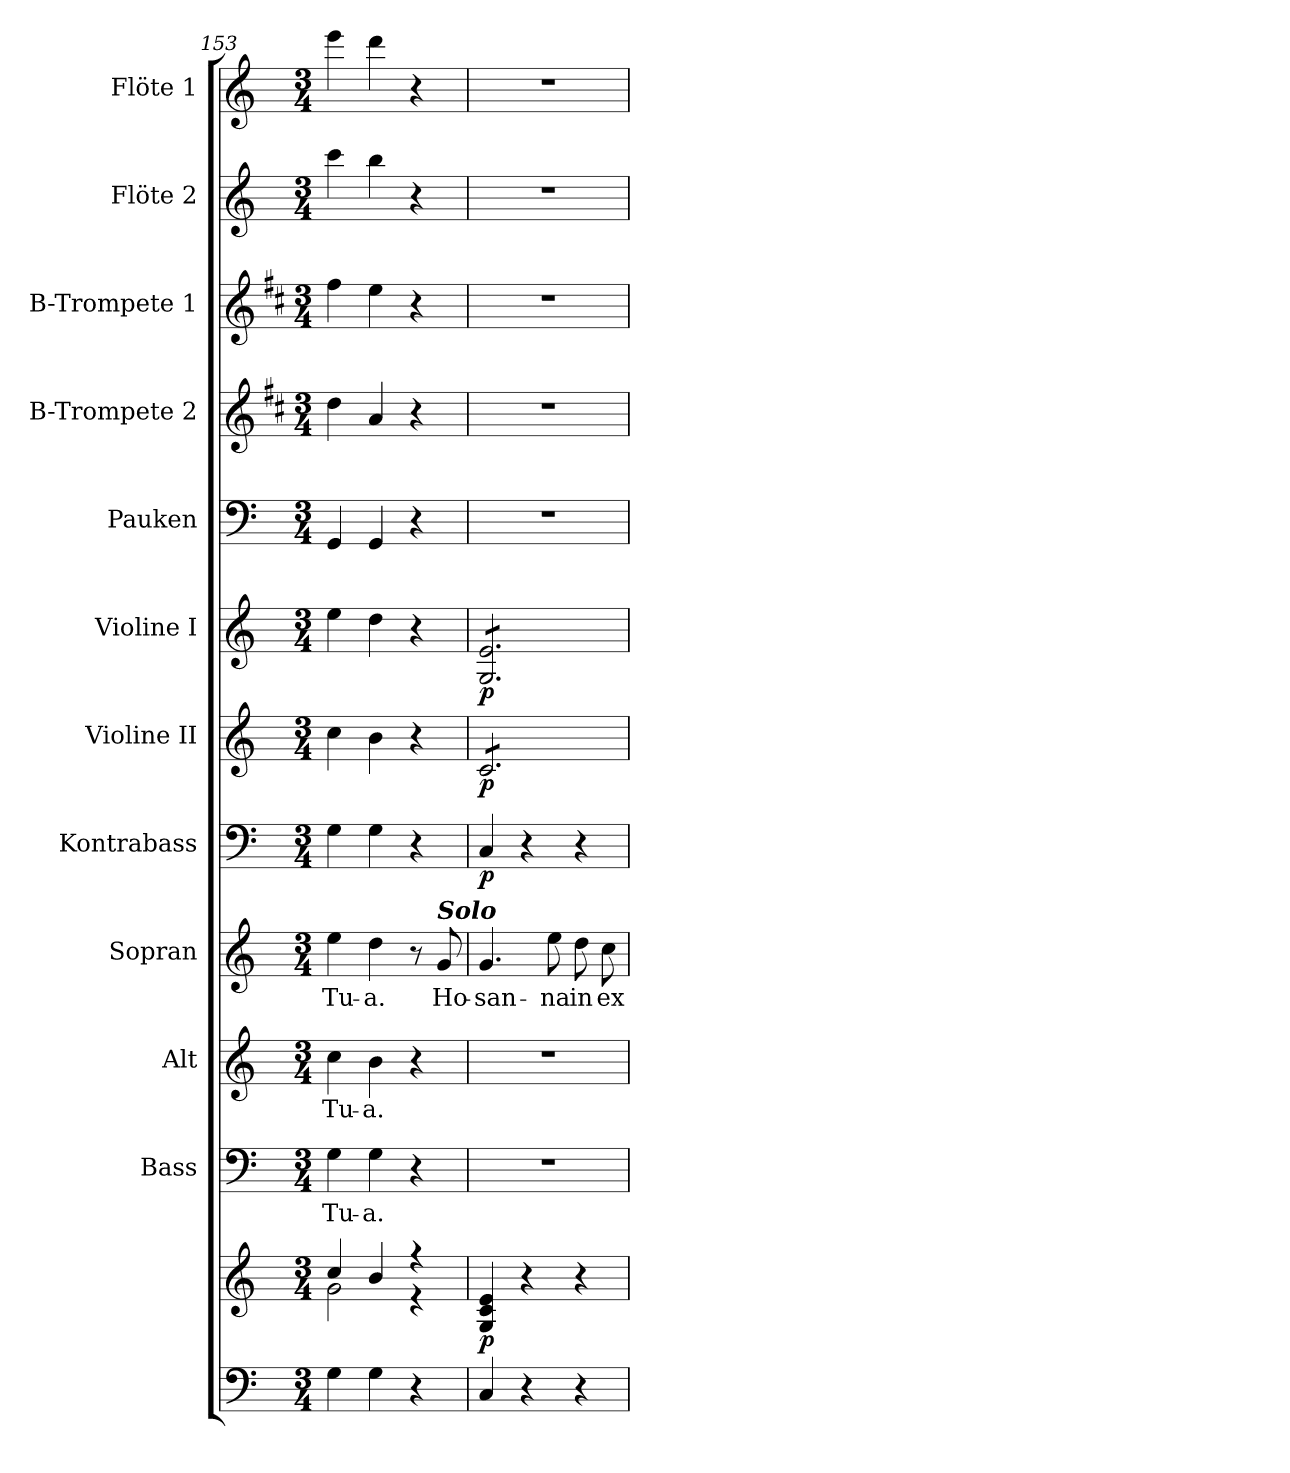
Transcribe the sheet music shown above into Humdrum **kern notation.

**kern	**kern	**dynam	**kern	**text	**kern	**text	**kern	**text	**kern	**dynam	**kern	**dynam	**kern	**dynam	**kern	**kern	**kern	**kern	**kern
*part12	*part12	*part12	*part11	*part11	*part10	*part10	*part9	*part9	*part8	*part8	*part7	*part7	*part6	*part6	*part5	*part4	*part3	*part2	*part1
*staff13	*staff12	*staff12/13	*staff11	*staff11	*staff10	*staff10	*staff9	*staff9	*staff8	*staff8	*staff7	*staff7	*staff6	*staff6	*staff5	*staff4	*staff3	*staff2	*staff1
*	*	*	*I"Bass	*	*I"Alt	*	*I"Sopran	*	*I"Kontrabass	*	*I"Violine II	*	*I"Violine I	*	*I"Pauken	*I"B-Trompete 2	*I"B-Trompete 1	*I"Flöte 2	*I"Flöte 1
*	*	*	*I'B.	*	*I'A.	*	*I'S.	*	*I'Kb.	*	*I'Vl. II	*	*I'Vl. I	*	*I'Pk.	*I'B Trp. 2	*I'B Trp. 1	*I'Fl. 2	*I'Fl. 1
*clefF4	*clefG2	*	*clefF4	*	*clefG2	*	*clefG2	*	*clefF4	*	*clefG2	*	*clefG2	*	*clefF4	*clefG2	*clefG2	*clefG2	*clefG2
*	*	*	*	*	*	*	*	*	*ITrd7c12	*	*	*	*	*	*	*ITrd1c2	*ITrd1c2	*	*
*k[]	*k[]	*	*k[]	*	*k[]	*	*k[]	*	*k[]	*	*k[]	*	*k[]	*	*k[]	*k[]	*k[]	*k[]	*k[]
*C:	*C:	*	*C:	*	*C:	*	*C:	*	*C:	*	*C:	*	*C:	*	*C:	*C:	*C:	*C:	*C:
*M3/4	*M3/4	*	*M3/4	*	*M3/4	*	*M3/4	*	*M3/4	*	*M3/4	*	*M3/4	*	*M3/4	*M3/4	*M3/4	*M3/4	*M3/4
=153	=153	=153	=153	=153	=153	=153	=153	=153	=153	=153	=153	=153	=153	=153	=153	=153	=153	=153	=153
*	*^	*	*	*	*	*	*	*	*	*	*	*	*	*	*	*	*	*	*
!	!	!	!	!	!LO:LY:b	!	!LO:LY:b	!	!LO:LY:b	!	!	!	!	!	!	!	!	!	!	!
4G\	4cc/	2g\	.	4G\	Tu-	4cc\	Tu-	4ee\	Tu-	4GG\	.	4cc\	.	4ee\	.	4GG/	4cc\	4ee\	4ccc\	4eee\
!	!	!	!	!	!LO:LY:b	!	!LO:LY:b	!	!LO:LY:b	!	!	!	!	!	!	!	!	!	!	!
4G\	4b/	.	.	4G\	-a.	4b\	-a.	4dd\	-a.	4GG\	.	4b\	.	4dd\	.	4GG/	4g/	4dd\	4bb\	4ddd\
4r	4r	4r	.	4r	.	4r	.	8r	.	4r	.	4r	.	4r	.	4r	4r	4r	4r	4r
!	!	!	!	!	!	!	!	!LO:TX:a:Bi:t=Solo	!	!	!	!	!	!	!	!	!	!	!	!
!	!	!	!	!	!	!	!	!	!LO:LY:b	!	!	!	!	!	!	!	!	!	!	!
.	.	.	.	.	.	.	.	8g/	Ho-	.	.	.	.	.	.	.	.	.	.	.
*	*v	*v	*	*	*	*	*	*	*	*	*	*	*	*	*	*	*	*	*	*
!!LO:PB:g=z
=154	=154	=154	=154	=154	=154	=154	=154	=154	=154	=154	=154	=154	=154	=154	=154	=154	=154	=154	=154
!	!	!LO:DY:b	!	!	!	!	!	!LO:LY:b	!	!LO:DY:b	!	!LO:DY:b	!	!LO:DY:b	!	!	!	!	!
*	*	*	*	*	*	*	*	*	*	*	*tremolo	*	*	*	*	*	*	*	*
*	*	*	*	*	*	*	*	*	*	*	*	*	*tremolo	*	*	*	*	*	*
4C/	4G/ 4c/ 4e/	p	2.r	.	2.r	.	4.g/	-san-	4CC/	p	8c/L	p	8G/ 8e/L	p	2.r	2.r	2.r	2.r	2.r
.	.	.	.	.	.	.	.	.	.	.	8c/	.	8G/ 8e/	.	.	.	.	.	.
4r	4r	.	.	.	.	.	.	.	4r	.	8c/	.	8G/ 8e/	.	.	.	.	.	.
!	!	!	!	!	!	!	!	!LO:LY:b	!	!	!	!	!	!	!	!	!	!	!
.	.	.	.	.	.	.	8ee\	-na	.	.	8c/	.	8G/ 8e/	.	.	.	.	.	.
!	!	!	!	!	!	!	!	!LO:LY:b	!	!	!	!	!	!	!	!	!	!	!
4r	4r	.	.	.	.	.	8dd\	in	4r	.	8c/	.	8G/ 8e/	.	.	.	.	.	.
!	!	!	!	!	!	!	!	!LO:LY:b	!	!	!	!	!	!	!	!	!	!	!
.	.	.	.	.	.	.	8cc\	ex-	.	.	8c/J	.	8G/ 8e/J	.	.	.	.	.	.
*	*	*	*	*	*	*	*	*	*	*	*	*	*Xtremolo	*	*	*	*	*	*
*	*	*	*	*	*	*	*	*	*	*	*Xtremolo	*	*	*	*	*	*	*	*
=	=	=	=	=	=	=	=	=	=	=	=	=	=	=	=	=	=	=	=
*-	*-	*-	*-	*-	*-	*-	*-	*-	*-	*-	*-	*-	*-	*-	*-	*-	*-	*-	*-
